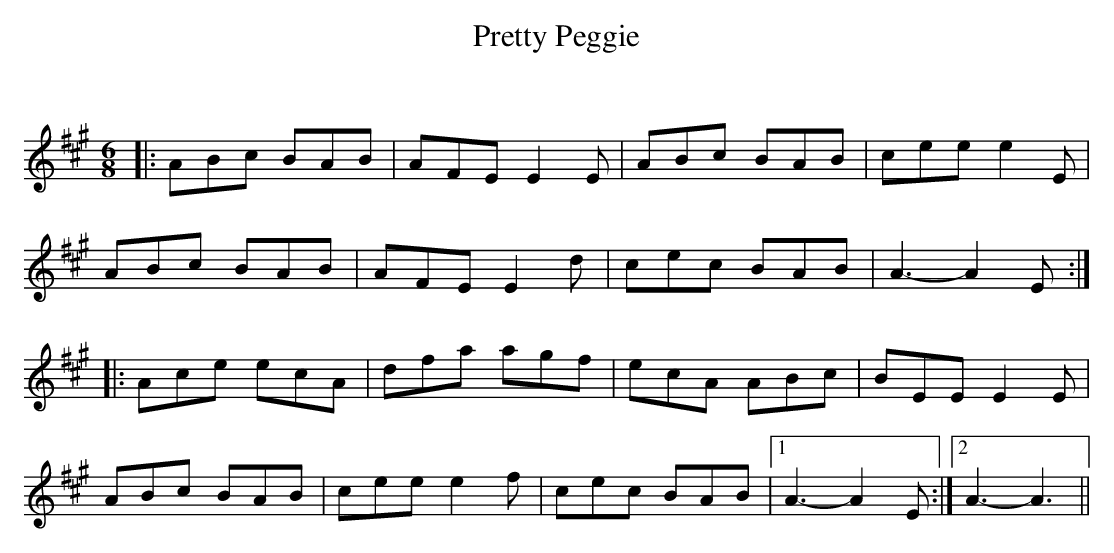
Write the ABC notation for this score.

X:1
T: Pretty Peggie
C:
Q:180
K:A
M:6/8
L:1/16
|:A2B2c2 B2A2B2|A2F2E2 E4E2|A2B2c2 B2A2B2|c2e2e2 e4E2|
A2B2c2 B2A2B2|A2F2E2 E4d2|c2e2c2 B2A2B2|A6-A4E2:|
|:A2c2e2 e2c2A2|d2f2a2 a2g2f2|e2c2A2 A2B2c2|B2E2E2 E4E2|
A2B2c2 B2A2B2|c2e2e2 e4f2|c2e2c2 B2A2B2|1A6-A4E2:|2A6-A6||
